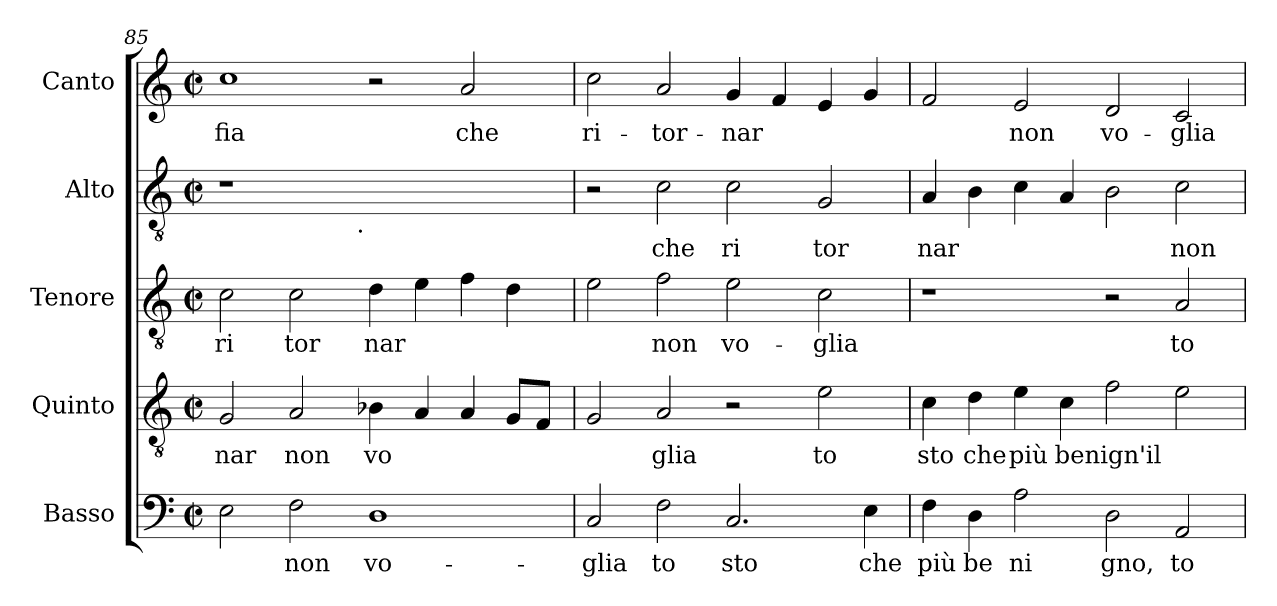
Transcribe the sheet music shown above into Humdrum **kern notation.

**kern	**text	**kern	**text	**kern	**text	**kern	**text	**kern	**text
*part5	*part5	*part4	*part4	*part3	*part3	*part2	*part2	*part1	*part1
*staff5	*staff5	*staff4	*staff4	*staff3	*staff3	*staff2	*staff2	*staff1	*staff1
*I"Basso	*	*I"Quinto	*	*I"Tenore	*	*I"Alto	*	*I"Canto	*
*clefF4	*	*clefGv2	*	*clefGv2	*	*clefGv2	*	*clefG2	*
*k[]	*	*k[]	*	*k[]	*	*k[]	*	*k[]	*
*C:	*	*C:	*	*C:	*	*C:	*	*C:	*
*M2/2	*	*M2/2	*	*M2/2	*	*M2/2	*	*M2/2	*
*met(c|)	*	*met(c|)	*	*met(c|)	*	*met(c|)	*	*met(c|)	*
=85	=85	=85	=85	=85	=85	=85	=85	=85	=85
!	!LO:LY:b:rj	!	!LO:LY:b:rj	!	!LO:LY:b:cj	!	!	!	!LO:LY:b:cj
*	*	*	*	*	*	*^	*	*	*
2E\	.	2G/	nar	2c\	ri	1r	2ryy	.	1cc	fia
!	!LO:LY:b:rj	!	!LO:LY:b:rj	!	!LO:LY:b:cj	!	!	!	!	!
2F\	non	2A/	non	2c\	tor	.	4...ryy	.	.	.
!	!	!	!	!	!	!	!LO:TX:b:t=.	!	!	!
.	.	.	.	.	.	.	1ryy	.	.	.
!	!LO:LY:b:rj	!	!LO:LY:b:rj	!	!LO:LY:b:cj	!	!	!	!	!
1D	vo-	4B-X\	vo	4d\	nar	1ryy	.	.	2r	.
!	!	!	!LO:LY:b:rj	!	!LO:LY:b:cj	!	!	!	!	!
.	.	4A/	.	4e\	.	.	.	.	.	.
!	!	!	!LO:LY:b:rj	!	!LO:LY:b:cj	!	!	!	!	!LO:LY:b:cj
.	.	4A/	.	4f\	.	.	.	.	2a/	che
!	!	!	!LO:LY:b:rj	!	!LO:LY:b:cj	!	!	!	!	!
.	.	8G/L	.	4d\	.	.	.	.	.	.
!	!	!	!LO:LY:b:rj	!	!	!	!	!	!	!
.	.	8F/J	.	.	.	.	.	.	.	.
.	.	.	.	.	.	.	32ryy	.	.	.
!!LO:PB:g=z
=86	=86	=86	=86	=86	=86	=86	=86	=86	=86	=86
!	!LO:LY:b:rj	!	!LO:LY:b:rj	!	!LO:LY:b:cj	!	!	!	!	!LO:LY:b:cj
*	*	*	*	*	*	*v	*v	*	*	*
2C/	-glia	2G/	.	2e\	.	2r	.	2cc\	ri-
!	!LO:LY:b:rj	!	!LO:LY:b:rj	!	!LO:LY:b:cj	!	!LO:LY:b:cj	!	!LO:LY:b:cj
2F\	to	2A/	glia	2f\	non	2c\	che	2a/	-tor-
!	!LO:LY:b:rj	!	!	!	!LO:LY:b:cj	!	!LO:LY:b:cj	!	!LO:LY:b:cj
2.C/	sto	2r	.	2e\	vo-	2c\	ri	4g/	-nar
!	!	!	!	!	!	!	!	!	!LO:LY:b:cj
.	.	.	.	.	.	.	.	4f/	.
!	!	!	!LO:LY:b:rj	!	!LO:LY:b:cj	!	!LO:LY:b:cj	!	!LO:LY:b:cj
.	.	2e\	to	2c\	-glia	2G/	tor	4e/	.
!	!LO:LY:b:rj	!	!	!	!	!	!	!	!LO:LY:b:cj
4E\	che	.	.	.	.	.	.	4g/	.
=87	=87	=87	=87	=87	=87	=87	=87	=87	=87
!	!LO:LY:b:rj	!	!LO:LY:b:rj	!	!	!	!LO:LY:b:cj	!	!LO:LY:b:cj
4F\	più	4c\	sto	1r	.	4A/	nar	2f/	.
!	!LO:LY:b:rj	!	!LO:LY:b:rj	!	!	!	!LO:LY:b:cj	!	!
4D\	be	4d\	che	.	.	4B\	.	.	.
!	!LO:LY:b:rj	!	!LO:LY:b:rj	!	!	!	!LO:LY:b:cj	!	!LO:LY:b:cj
2A\	ni	4e\	più	.	.	4c\	.	2e/	non
!	!	!	!LO:LY:b:rj	!	!	!	!LO:LY:b:cj	!	!
.	.	4c\	benign'il	.	.	4A/	.	.	.
!	!LO:LY:b:rj	!	!LO:LY:b:rj	!	!	!	!LO:LY:b:cj	!	!LO:LY:b:cj
2D\	gno,	2f\	.	2r	.	2B\	.	2d/	vo-
!	!LO:LY:b:rj	!	!LO:LY:b:rj	!	!LO:LY:b:cj	!	!LO:LY:b:cj	!	!LO:LY:b:cj
2AA/	to	2e\	.	2A/	to-	2c\	non	2c/	-glia
=	=	=	=	=	=	=	=	=	=
*-	*-	*-	*-	*-	*-	*-	*-	*-	*-
